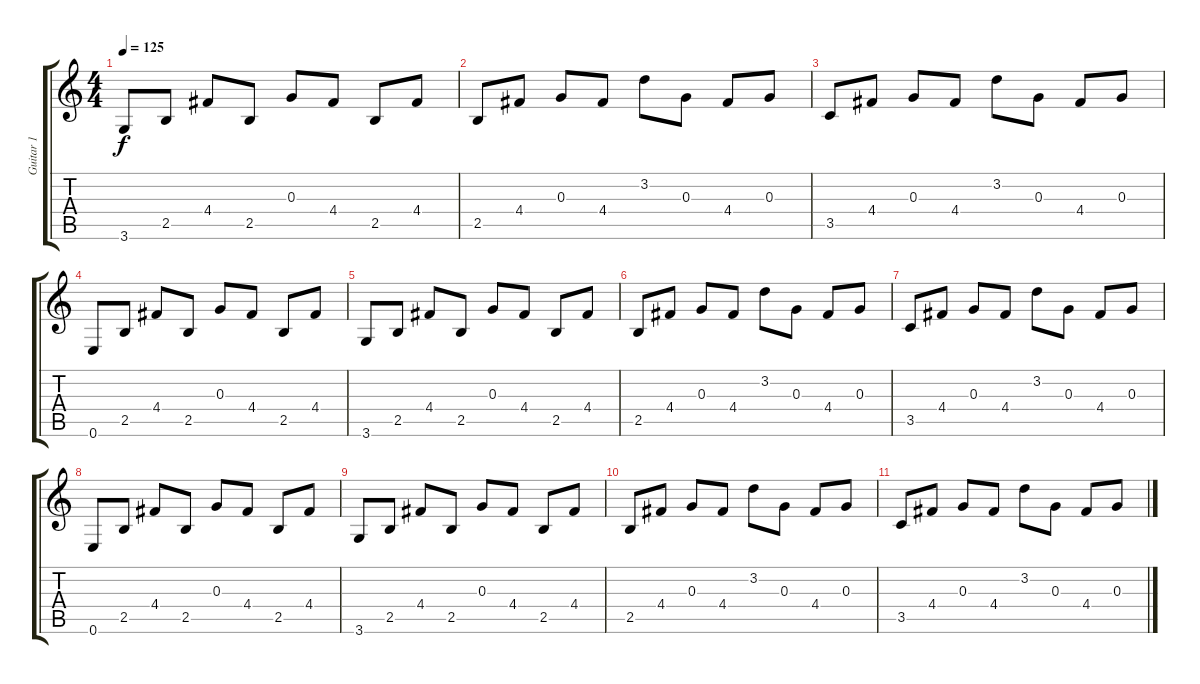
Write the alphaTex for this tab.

\track ("Guitar 1" "Guitar 1") {instrument electricguitarjazz}
\staff {score tabs}
\tuning (E4 B3 G3 D3 A2 E2) {hide}
\ts (4 4)
\tempo 125
\clef g2
\ks c
3.6.8{dy f} 2.5.8 4.4.8 2.5.8 0.3.8 4.4.8 2.5.8 4.4.8 |
2.5.8 4.4.8 0.3.8 4.4.8 3.2.8 0.3.8 4.4.8 0.3.8 |
3.5.8 4.4.8 0.3.8 4.4.8 3.2.8 0.3.8 4.4.8 0.3.8 |
0.6.8 2.5.8 4.4.8 2.5.8 0.3.8 4.4.8 2.5.8 4.4.8 |
3.6.8 2.5.8 4.4.8 2.5.8 0.3.8 4.4.8 2.5.8 4.4.8 |
2.5.8 4.4.8 0.3.8 4.4.8 3.2.8 0.3.8 4.4.8 0.3.8 |
3.5.8 4.4.8 0.3.8 4.4.8 3.2.8 0.3.8 4.4.8 0.3.8 |
0.6.8 2.5.8 4.4.8 2.5.8 0.3.8 4.4.8 2.5.8 4.4.8 |
3.6.8 2.5.8 4.4.8 2.5.8 0.3.8 4.4.8 2.5.8 4.4.8 |
2.5.8 4.4.8 0.3.8 4.4.8 3.2.8 0.3.8 4.4.8 0.3.8 |
3.5.8 4.4.8 0.3.8 4.4.8 3.2.8 0.3.8 4.4.8 0.3.8
